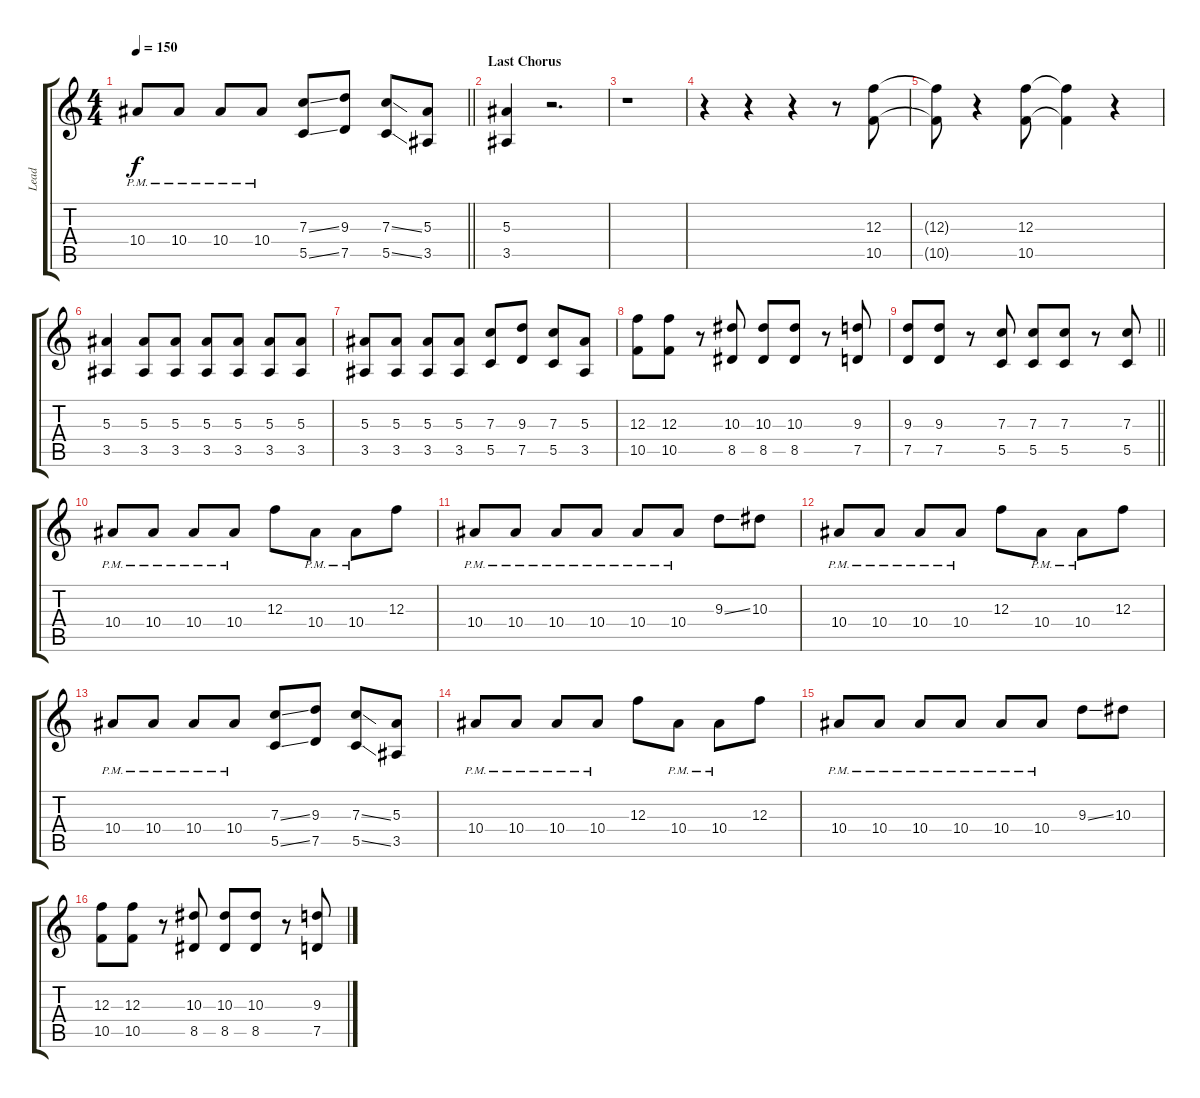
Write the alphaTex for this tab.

\track ("Lead" "Lead") {instrument acousticguitarsteel}
\staff {score tabs}
\tuning (D4 A3 F3 C3 G2 C2) {hide}
\ts (4 4)
\tempo 150
\clef g2
\barLineRight lightlight
\ks c
10.4{pm}.8{dy f} 10.4{pm}.8 10.4{pm}.8 10.4{pm}.8 (7.3{ss} 5.5{ss}).8 (9.3 7.5).8 (7.3{ss} 5.5{ss}).8 (5.3 3.5).8 |
\section ("" "Last Chorus")
(5.3 3.5).4 r.2{d} |
r.1 |
r.4 r.4 r.4 r.8 (12.3 10.5).8 |
(12.3{t} 10.5{t}).8 r.4 (12.3 10.5).8 (12.3{t} 10.5{t}).4 r.4 |
(5.3 3.5).4 (5.3 3.5).8 (5.3 3.5).8 (5.3 3.5).8 (5.3 3.5).8 (5.3 3.5).8 (5.3 3.5).8 |
(5.3 3.5).8 (5.3 3.5).8 (5.3 3.5).8 (5.3 3.5).8 (7.3 5.5).8 (9.3 7.5).8 (7.3 5.5).8 (5.3 3.5).8 |
(12.3 10.5).8 (12.3 10.5).8 r.8 (10.3 8.5).8 (10.3 8.5).8 (10.3 8.5).8 r.8 (9.3 7.5).8 |
\barLineRight lightlight
(9.3 7.5).8 (9.3 7.5).8 r.8 (7.3 5.5).8 (7.3 5.5).8 (7.3 5.5).8 r.8 (7.3 5.5).8 |
10.4{pm}.8 10.4{pm}.8 10.4{pm}.8 10.4{pm}.8 12.3.8 10.4{pm}.8 10.4{pm}.8 12.3.8 |
10.4{pm}.8 10.4{pm}.8 10.4{pm}.8 10.4{pm}.8 10.4{pm}.8 10.4{pm}.8 9.3{ss}.8 10.3.8 |
10.4{pm}.8 10.4{pm}.8 10.4{pm}.8 10.4{pm}.8 12.3.8 10.4{pm}.8 10.4{pm}.8 12.3.8 |
10.4{pm}.8 10.4{pm}.8 10.4{pm}.8 10.4{pm}.8 (7.3{ss} 5.5{ss}).8 (9.3 7.5).8 (7.3{ss} 5.5{ss}).8 (5.3 3.5).8 |
10.4{pm}.8 10.4{pm}.8 10.4{pm}.8 10.4{pm}.8 12.3.8 10.4{pm}.8 10.4{pm}.8 12.3.8 |
10.4{pm}.8 10.4{pm}.8 10.4{pm}.8 10.4{pm}.8 10.4{pm}.8 10.4{pm}.8 9.3{ss}.8 10.3.8 |
(12.3 10.5).8 (12.3 10.5).8 r.8 (10.3 8.5).8 (10.3 8.5).8 (10.3 8.5).8 r.8 (9.3 7.5).8
